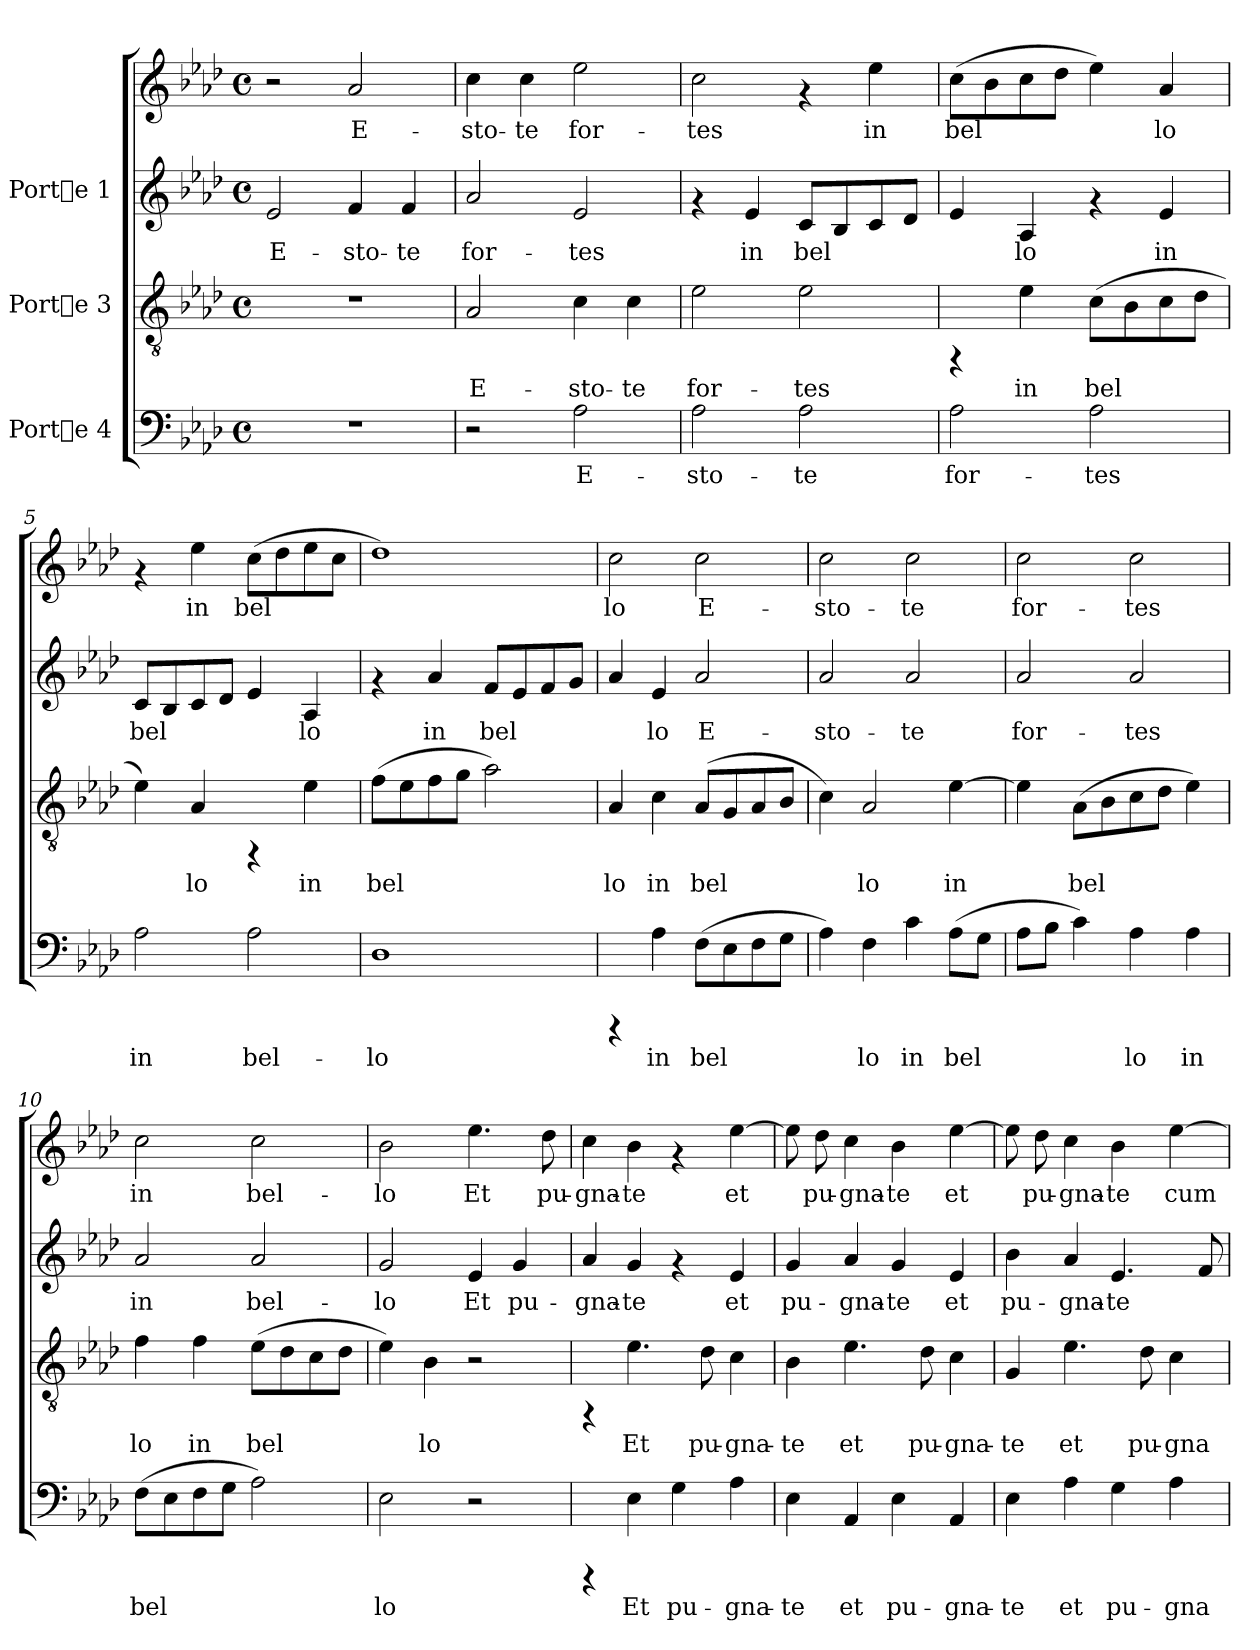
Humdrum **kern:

**kern	**text	**kern	**text	**kern	**text	**kern	**text
*part3	*part3	*part2	*part2	*part1	*part1	*part1	*part1
*staff4	*staff4	*staff3	*staff3	*staff2	*staff2	*staff1	*staff1
*I"Porte 4	*	*I"Porte 3	*	*I"Porte 1	*	*	*
!!LO:PB:g=z
*stria5	*	*stria5	*	*stria5	*	*stria5	*
*clefF4	*	*clefGv2	*	*clefG2	*	*clefG2	*
*k[b-e-a-d-]	*	*k[b-e-a-d-]	*	*k[b-e-a-d-]	*	*k[b-e-a-d-]	*
*A-:	*	*A-:	*	*A-:	*	*A-:	*
*M4/4	*	*M4/4	*	*M4/4	*	*M4/4	*
*met(c)	*	*met(c)	*	*met(c)	*	*met(c)	*
*MM240	*	*MM240	*	*MM240	*	*MM240	*
=1	=1	=1	=1	=1	=1	=1	=1
!	!	!	!	!	!LO:LY:b:cj	!	!
1r	.	1r	.	2e-/	-E-	2r	.
!	!	!	!	!	!LO:LY:b:cj	!	!LO:LY:b:cj
.	.	.	.	4f/	-sto-	2a-/	E-
!	!	!	!	!	!LO:LY:b:cj	!	!
.	.	.	.	4f/	-te	.	.
=2	=2	=2	=2	=2	=2	=2	=2
!	!	!	!LO:LY:b:cj	!	!LO:LY:b:cj	!	!LO:LY:b:cj
2r	.	2A-/	E-	2a-/	-for-	4cc\	sto-
!	!	!	!	!	!	!	!LO:LY:b:cj
.	.	.	.	.	.	4cc\	-te
!	!LO:LY:b:cj	!	!LO:LY:b:cj	!	!LO:LY:b:cj	!	!LO:LY:b:cj
2A-\	E-	4c\	-sto-	2e-/	-tes	2ee-\	for-
!	!	!	!LO:LY:b:cj	!	!	!	!
.	.	4c\	-te	.	.	.	.
=3	=3	=3	=3	=3	=3	=3	=3
!	!LO:LY:b:cj	!	!LO:LY:b:cj	!	!	!	!LO:LY:b:cj
2A-\	-sto-	2e-\	for-	4rf	.	2cc\	tes
!	!	!	!	!	!LO:LY:b:cj	!	!
.	.	.	.	4e-/	in	.	.
!	!LO:LY:b:cj	!	!LO:LY:b:cj	!	!LO:LY:b:cj	!	!
2A-\	-te	2e-\	-tes	8c/L	bel-	4rf	.
!	!	!	!	!	!LO:LY:b:cj	!	!
.	.	.	.	8B-/	--	.	.
!	!	!	!	!	!LO:LY:b:cj	!	!LO:LY:b:cj
.	.	.	.	8c/	--	4ee-\	in
!	!	!	!	!	!LO:LY:b:cj	!	!
.	.	.	.	8d-/J	--	.	.
=4	=4	=4	=4	=4	=4	=4	=4
!	!LO:LY:b:cj	!	!	!	!LO:LY:b:cj	!	!LO:LY:b:cj
2A-\	for-	4rFF	.	4e-/	.	(>8cc\L	-bel-
!	!	!	!	!	!	!	!LO:LY:b:cj
.	.	.	.	.	.	8b-\	-
!	!	!	!LO:LY:b:cj	!	!LO:LY:b:cj	!	!LO:LY:b:cj
.	.	4e-\	in	4A-/	lo	8cc\	.
!	!	!	!	!	!	!	!LO:LY:b:cj
.	.	.	.	.	.	8dd-\J	.
!	!LO:LY:b:cj	!	!LO:LY:b:cj	!	!	!	!LO:LY:b:cj
2A-\	-tes	(>8c\L	bel-	4rf	.	4ee-\)	.
!	!	!	!LO:LY:b:cj	!	!	!	!
.	.	8B-\	--	.	.	.	.
!	!	!	!LO:LY:b:cj	!	!LO:LY:b:cj	!	!LO:LY:b:cj
.	.	8c\	--	4e-/	in	4a-/	lo
!	!	!	!LO:LY:b:cj	!	!	!	!
.	.	8d-\J	--	.	.	.	.
=5	=5	=5	=5	=5	=5	=5	=5
!	!LO:LY:b:cj	!	!LO:LY:b:cj	!	!LO:LY:b:cj	!	!
2A-\	in	4e-\)	-	8c/L	-bel-	4rf	.
!	!	!	!	!	!LO:LY:b:cj	!	!
.	.	.	.	8B-/	-	.	.
!	!	!	!LO:LY:b:cj	!	!LO:LY:b:cj	!	!LO:LY:b:cj
.	.	4A-/	lo	8c/	.	4ee-\	in
!	!	!	!	!	!LO:LY:b:cj	!	!
.	.	.	.	8d-/J	.	.	.
!	!LO:LY:b:cj	!	!	!	!LO:LY:b:cj	!	!LO:LY:b:cj
2A-\	bel-	4rFF	.	4e-/	.	(>8cc\L	bel-
!	!	!	!	!	!	!	!LO:LY:b:cj
.	.	.	.	.	.	8dd-\	--
!	!	!	!LO:LY:b:cj	!	!LO:LY:b:cj	!	!LO:LY:b:cj
.	.	4e-\	in	4A-/	lo	8ee-\	--
!	!	!	!	!	!	!	!LO:LY:b:cj
.	.	.	.	.	.	8cc\J	--
!!LO:LB:g=z
=6	=6	=6	=6	=6	=6	=6	=6
!	!LO:LY:b:cj	!	!LO:LY:b:cj	!	!	!	!
1D-	-lo	(>8f\L	bel-	4rf	.	1dd-)	.
!	!	!	!LO:LY:b:cj	!	!	!	!
.	.	8e-\	--	.	.	.	.
!	!	!	!LO:LY:b:cj	!	!LO:LY:b:cj	!	!
.	.	8f\	--	4a-/	in	.	.
!	!	!	!LO:LY:b:cj	!	!	!	!
.	.	8g\J	--	.	.	.	.
!	!	!	!LO:LY:b:cj	!	!LO:LY:b:cj	!	!
.	.	2a-\)	--	8f/L	bel-	.	.
!	!	!	!	!	!LO:LY:b:cj	!	!
.	.	.	.	8e-/	--	.	.
!	!	!	!	!	!LO:LY:b:cj	!	!
.	.	.	.	8f/	--	.	.
!	!	!	!	!	!LO:LY:b:cj	!	!
.	.	.	.	8g/J	--	.	.
=7	=7	=7	=7	=7	=7	=7	=7
!	!	!	!LO:LY:b:cj	!	!LO:LY:b:cj	!	!LO:LY:b:cj
4rCCC	.	4A-/	-lo	4a-/	-	2cc\	-lo
!	!LO:LY:b:cj	!	!LO:LY:b:cj	!	!LO:LY:b:cj	!	!
4A-\	in	4c\	in	4e-/	lo	.	.
!	!LO:LY:b:cj	!	!LO:LY:b:cj	!	!LO:LY:b:cj	!	!LO:LY:b:cj
(>8F\L	bel-	(>8A-/L	bel-	2a-/	E-	2cc\	E-
!	!LO:LY:b:cj	!	!LO:LY:b:cj	!	!	!	!
8E-\	--	8G/	--	.	.	.	.
!	!LO:LY:b:cj	!	!LO:LY:b:cj	!	!	!	!
8F\	--	8A-/	--	.	.	.	.
!	!LO:LY:b:cj	!	!LO:LY:b:cj	!	!	!	!
8G\J	--	8B-/J	--	.	.	.	.
=8	=8	=8	=8	=8	=8	=8	=8
!	!LO:LY:b:cj	!	!LO:LY:b:cj	!	!LO:LY:b:cj	!	!LO:LY:b:cj
4A-\)	-	4c\)	-	2a-/	sto-	2cc\	-sto-
!	!LO:LY:b:cj	!	!LO:LY:b:cj	!	!	!	!
4F\	lo	2A-/	lo	.	.	.	.
!	!LO:LY:b:cj	!	!	!	!LO:LY:b:cj	!	!LO:LY:b:cj
4c\	in	.	.	2a-/	-te	2cc\	-te
!	!LO:LY:b:cj	!	!LO:LY:b:cj	!	!	!	!
(>8A-\L	bel-	[>4e-\	in	.	.	.	.
!	!LO:LY:b:cj	!	!	!	!	!	!
8G\J	--	.	.	.	.	.	.
=9	=9	=9	=9	=9	=9	=9	=9
!	!LO:LY:b:cj	!	!LO:LY:b:cj	!	!LO:LY:b:cj	!	!LO:LY:b:cj
8A-\L	-	4e-\]	.	2a-/	for-	2cc\	for-
!	!LO:LY:b:cj	!	!	!	!	!	!
8B-\J	.	.	.	.	.	.	.
!	!LO:LY:b:cj	!	!LO:LY:b:cj	!	!	!	!
4c\)	.	(>8A-\L	bel-	.	.	.	.
!	!	!	!LO:LY:b:cj	!	!	!	!
.	.	8B-\	--	.	.	.	.
!	!LO:LY:b:cj	!	!LO:LY:b:cj	!	!LO:LY:b:cj	!	!LO:LY:b:cj
4A-\	lo	8c\	--	2a-/	-tes	2cc\	-tes
!	!	!	!LO:LY:b:cj	!	!	!	!
.	.	8d-\J	--	.	.	.	.
!	!LO:LY:b:cj	!	!LO:LY:b:cj	!	!	!	!
4A-\	in	4e-\)	--	.	.	.	.
=10	=10	=10	=10	=10	=10	=10	=10
!	!LO:LY:b:cj	!	!LO:LY:b:cj	!	!LO:LY:b:cj	!	!LO:LY:b:cj
(>8F\L	bel-	4f\	-lo	2a-/	-in	2cc\	in
!	!LO:LY:b:cj	!	!	!	!	!	!
8E-\	--	.	.	.	.	.	.
!	!LO:LY:b:cj	!	!LO:LY:b:cj	!	!	!	!
8F\	--	4f\	in	.	.	.	.
!	!LO:LY:b:cj	!	!	!	!	!	!
8G\J	--	.	.	.	.	.	.
!	!LO:LY:b:cj	!	!LO:LY:b:cj	!	!LO:LY:b:cj	!	!LO:LY:b:cj
2A-\)	--	(>8e-\L	bel-	2a-/	bel-	2cc\	bel-
!	!	!	!LO:LY:b:cj	!	!	!	!
.	.	8d-\	--	.	.	.	.
!	!	!	!LO:LY:b:cj	!	!	!	!
.	.	8c\	--	.	.	.	.
!	!	!	!LO:LY:b:cj	!	!	!	!
.	.	8d-\J	--	.	.	.	.
!!LO:LB:g=z
=11	=11	=11	=11	=11	=11	=11	=11
!	!LO:LY:b:cj	!	!LO:LY:b:cj	!	!LO:LY:b:cj	!	!LO:LY:b:cj
2E-\	-lo	4e-\)	-	2g/	-lo	2b-\	-lo
!	!	!	!LO:LY:b:cj	!	!	!	!
.	.	4B-\	lo	.	.	.	.
!	!	!	!	!	!LO:LY:b:cj	!	!LO:LY:b:cj
2r	.	2r	.	4e-/	Et	4.ee-\	Et
!	!	!	!	!	!LO:LY:b:cj	!	!
.	.	.	.	4g/	pu-	.	.
!	!	!	!	!	!	!	!LO:LY:b:cj
.	.	.	.	.	.	8dd-\	pu-
=12	=12	=12	=12	=12	=12	=12	=12
!	!	!	!	!	!LO:LY:b:cj	!	!LO:LY:b:cj
4rCCC	.	4rFF	.	4a-/	gna-	4cc\	-gna-
!	!LO:LY:b:cj	!	!LO:LY:b:cj	!	!LO:LY:b:cj	!	!LO:LY:b:cj
4E-\	Et	4.e-\	Et	4g/	-te	4b-\	-te
!	!LO:LY:b:cj	!	!	!	!	!	!
4G\	pu-	.	.	4rf	.	4rf	.
!	!	!	!LO:LY:b:cj	!	!	!	!
.	.	8d-\	pu-	.	.	.	.
!	!LO:LY:b:cj	!	!LO:LY:b:cj	!	!LO:LY:b:cj	!	!LO:LY:b:cj
4A-\	-gna-	4c\	-gna-	4e-/	et	[>4ee-\	et
=13	=13	=13	=13	=13	=13	=13	=13
!	!LO:LY:b:cj	!	!LO:LY:b:cj	!	!LO:LY:b:cj	!	!LO:LY:b:cj
4E-\	-te	4B-\	-te	4g/	pu-	8ee-\]	.
!	!	!	!	!	!	!	!LO:LY:b:cj
.	.	.	.	.	.	8dd-\	pu-
!	!LO:LY:b:cj	!	!LO:LY:b:cj	!	!LO:LY:b:cj	!	!LO:LY:b:cj
4AA-/	et	4.e-\	et	4a-/	-gna-	4cc\	-gna-
!	!LO:LY:b:cj	!	!	!	!LO:LY:b:cj	!	!LO:LY:b:cj
4E-\	pu-	.	.	4g/	-te	4b-\	-te
!	!	!	!LO:LY:b:cj	!	!	!	!
.	.	8d-\	pu-	.	.	.	.
!	!LO:LY:b:cj	!	!LO:LY:b:cj	!	!LO:LY:b:cj	!	!LO:LY:b:cj
4AA-/	-gna-	4c\	-gna-	4e-/	et	[>4ee-\	et
=14	=14	=14	=14	=14	=14	=14	=14
!	!LO:LY:b:cj	!	!LO:LY:b:cj	!	!LO:LY:b:cj	!	!LO:LY:b:cj
4E-\	-te	4G/	-te	4b-\	pu-	8ee-\]	.
!	!	!	!	!	!	!	!LO:LY:b:cj
.	.	.	.	.	.	8dd-\	pu-
!	!LO:LY:b:cj	!	!LO:LY:b:cj	!	!LO:LY:b:cj	!	!LO:LY:b:cj
4A-\	et	4.e-\	et	4a-/	-gna-	4cc\	-gna-
!	!LO:LY:b:cj	!	!	!	!LO:LY:b:cj	!	!LO:LY:b:cj
4G\	pu-	.	.	4.e-/	-te	4b-\	-te
!	!	!	!LO:LY:b:cj	!	!	!	!
.	.	8d-\	pu-	.	.	.	.
!	!LO:LY:b:cj	!	!LO:LY:b:cj	!	!	!	!LO:LY:b:cj
4A-\	-gna-	4c\	-gna-	.	.	[>4ee-\	cum
!	!	!	!	!	!LO:LY:b:cj	!	!
.	.	.	.	8f/	.	.	.
=	=	=	=	=	=	=	=
*-	*-	*-	*-	*-	*-	*-	*-
